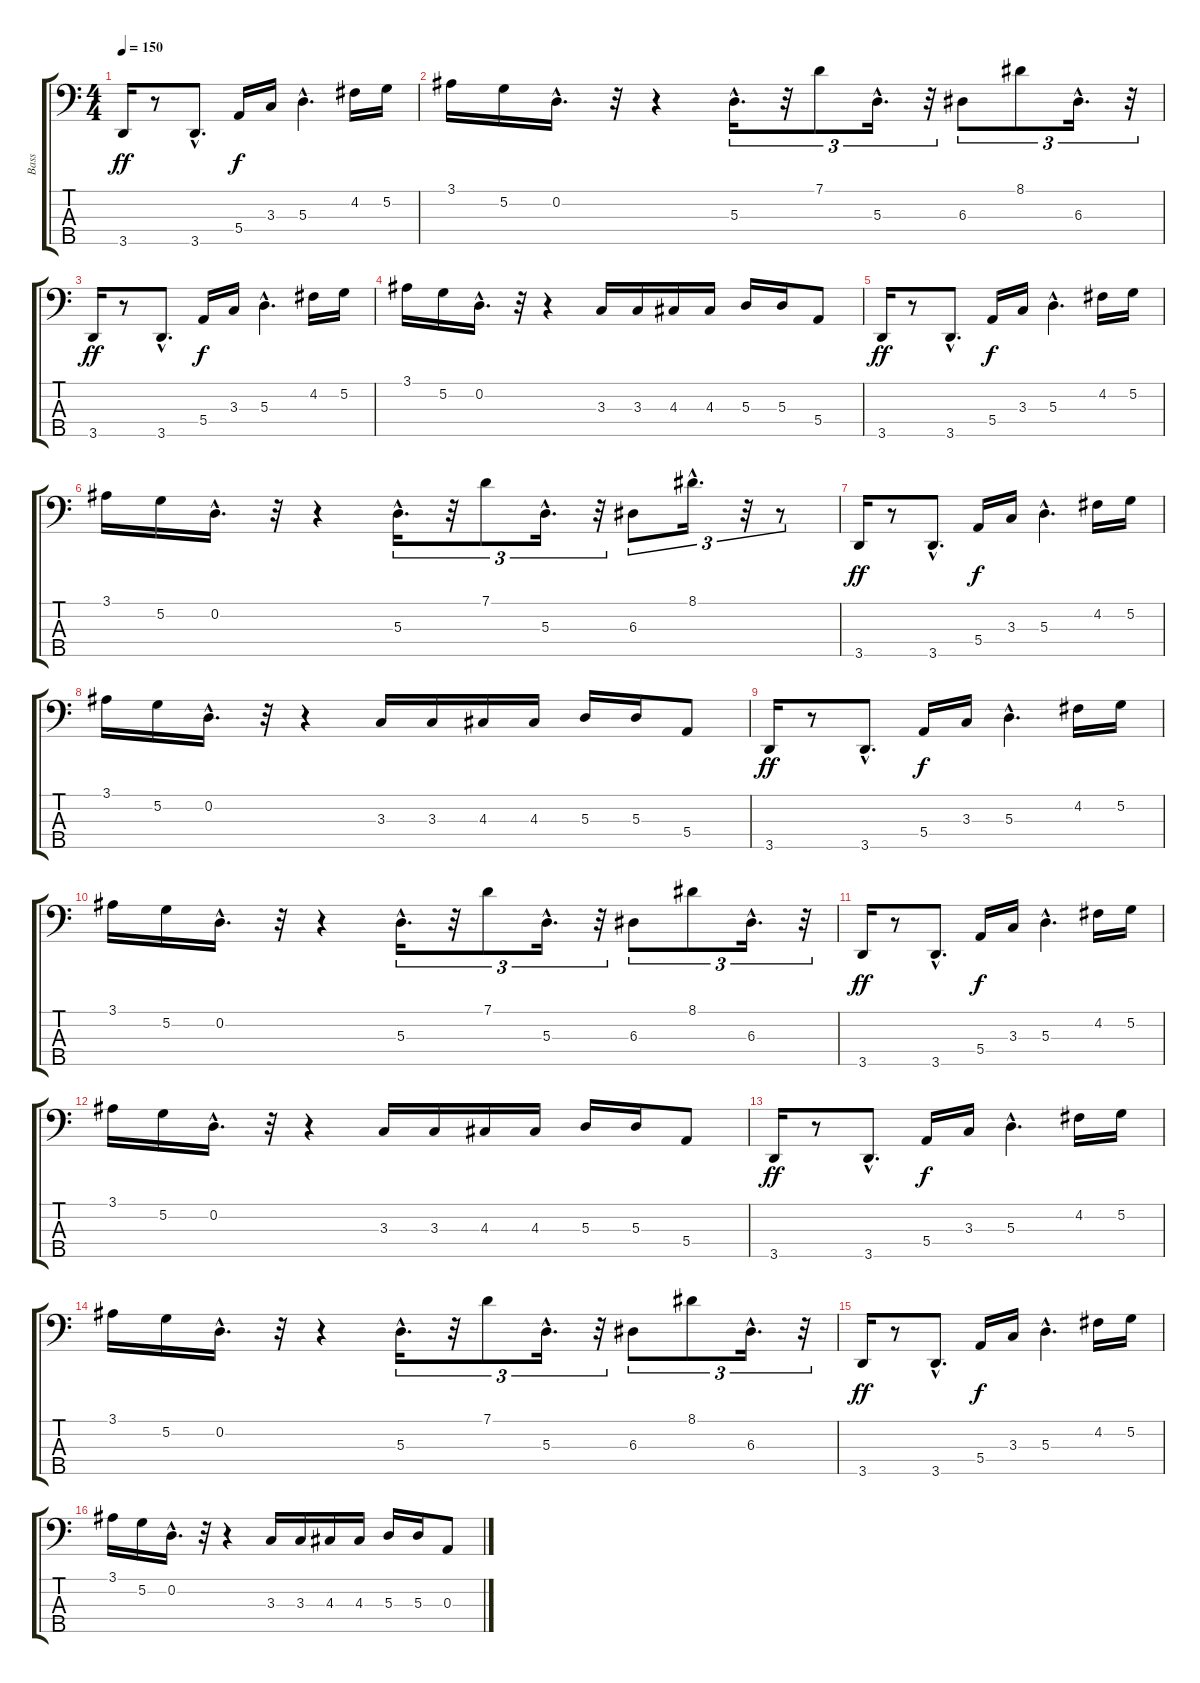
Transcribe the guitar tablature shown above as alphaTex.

\track ("Bass" "Bass") {instrument fretlessbass}
\staff {score tabs}
\tuning (G2 D2 A1 E1 B0) {hide}
\ts (4 4)
\tempo 150
\clef f4
\ks c
3.5.16{dy ff} r.8 3.5{hac}.8{d} 5.4.16{dy f} 3.3.16 5.3{hac}.4{d} 4.2.16 5.2.16 |
3.1.16 5.2.16 0.2{hac}.16{d} r.32 r.4 5.3{hac}.16{d tu (3 2)} r.32{tu (3 2)} 7.1.8{tu (3 2)} 5.3{hac}.16{d tu (3 2)} r.32{tu (3 2)} 6.3.8{tu (3 2)} 8.1.8{tu (3 2)} 6.3{hac}.16{d tu (3 2)} r.32{tu (3 2)} |
3.5.16{dy ff} r.8 3.5{hac}.8{d} 5.4.16{dy f} 3.3.16 5.3{hac}.4{d} 4.2.16 5.2.16 |
3.1.16 5.2.16 0.2{hac}.16{d} r.32 r.4 3.3.16 3.3.16 4.3.16 4.3.16 5.3.16 5.3.16 5.4.8 |
3.5.16{dy ff} r.8 3.5{hac}.8{d} 5.4.16{dy f} 3.3.16 5.3{hac}.4{d} 4.2.16 5.2.16 |
3.1.16 5.2.16 0.2{hac}.16{d} r.32 r.4 5.3{hac}.16{d tu (3 2)} r.32{tu (3 2)} 7.1.8{tu (3 2)} 5.3{hac}.16{d tu (3 2)} r.32{tu (3 2)} 6.3.8{tu (3 2)} 8.1{hac}.16{d tu (3 2)} r.32{tu (3 2)} r.8{tu (3 2)} |
3.5.16{dy ff} r.8 3.5{hac}.8{d} 5.4.16{dy f} 3.3.16 5.3{hac}.4{d} 4.2.16 5.2.16 |
3.1.16 5.2.16 0.2{hac}.16{d} r.32 r.4 3.3.16 3.3.16 4.3.16 4.3.16 5.3.16 5.3.16 5.4.8 |
3.5.16{dy ff} r.8 3.5{hac}.8{d} 5.4.16{dy f} 3.3.16 5.3{hac}.4{d} 4.2.16 5.2.16 |
3.1.16 5.2.16 0.2{hac}.16{d} r.32 r.4 5.3{hac}.16{d tu (3 2)} r.32{tu (3 2)} 7.1.8{tu (3 2)} 5.3{hac}.16{d tu (3 2)} r.32{tu (3 2)} 6.3.8{tu (3 2)} 8.1.8{tu (3 2)} 6.3{hac}.16{d tu (3 2)} r.32{tu (3 2)} |
3.5.16{dy ff} r.8 3.5{hac}.8{d} 5.4.16{dy f} 3.3.16 5.3{hac}.4{d} 4.2.16 5.2.16 |
3.1.16 5.2.16 0.2{hac}.16{d} r.32 r.4 3.3.16 3.3.16 4.3.16 4.3.16 5.3.16 5.3.16 5.4.8 |
3.5.16{dy ff} r.8 3.5{hac}.8{d} 5.4.16{dy f} 3.3.16 5.3{hac}.4{d} 4.2.16 5.2.16 |
3.1.16 5.2.16 0.2{hac}.16{d} r.32 r.4 5.3{hac}.16{d tu (3 2)} r.32{tu (3 2)} 7.1.8{tu (3 2)} 5.3{hac}.16{d tu (3 2)} r.32{tu (3 2)} 6.3.8{tu (3 2)} 8.1.8{tu (3 2)} 6.3{hac}.16{d tu (3 2)} r.32{tu (3 2)} |
3.5.16{dy ff} r.8 3.5{hac}.8{d} 5.4.16{dy f} 3.3.16 5.3{hac}.4{d} 4.2.16 5.2.16 |
3.1.16 5.2.16 0.2{hac}.16{d} r.32 r.4 3.3.16 3.3.16 4.3.16 4.3.16 5.3.16 5.3.16 0.3.8
